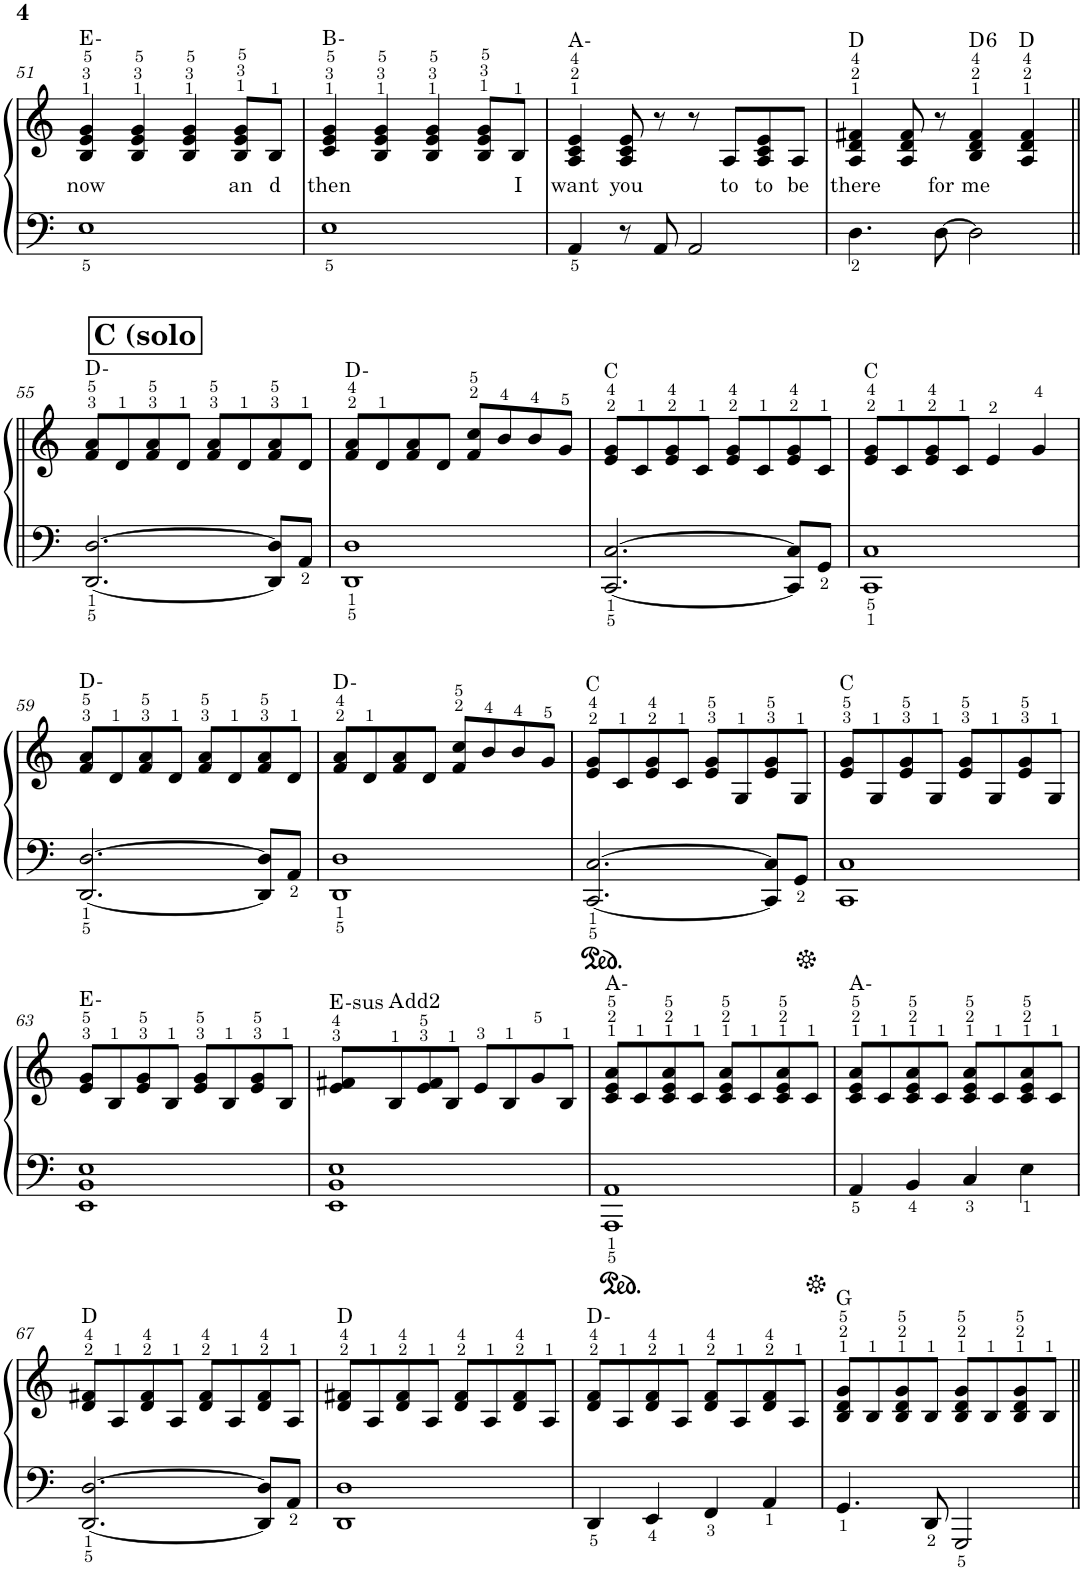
**kern	**kern	**text	**harte
*part1	*part1	*part1	*part1
*staff2	*staff1	*staff1	*
*I"Piano	*	*	*
!!LO:PB:g=z
*clefF4	*clefG2	*	*
*k[]	*k[]	*	*
*M4/4	*M4/4	*	*
=51	=51	=51	=51
!	!	!LO:LY:b	!
1E	4B/ 4e/ 4g/	now	E:min
.	4B/ 4e/ 4g/	.	.
.	4B/ 4e/ 4g/	.	.
!	!	!LO:LY:b	!
.	8B/ 8e/ 8g/L	an	.
!	!	!LO:LY:b	!
.	8B/J	d	.
=52	=52	=52	=52
!	!	!LO:LY:b	!
1E	4c/ 4e/ 4g/	then	B:min
.	4B/ 4e/ 4g/	.	.
.	4B/ 4e/ 4g/	.	.
.	8B/ 8e/ 8g/L	.	.
!	!	!LO:LY:b	!
.	8B/J	I	.
=53	=53	=53	=53
!	!	!LO:LY:b	!
4AA/	4A/ 4c/ 4e/	want	A:min
!	!	!LO:LY:b	!
8r	8A/ 8c/ 8e/	you	.
8AA/	8r	.	.
2AA/	8r	.	.
!	!	!LO:LY:b	!
.	8A/L	to	.
!	!	!LO:LY:b	!
.	8A/ 8c/ 8e/	to	.
!	!	!LO:LY:b	!
.	8A/J	be	.
=54	=54	=54	=54
!	!	!LO:LY:b	!
4.D\	4A/ 4d/ 4f#X/	there	D:maj
.	8A/ 8d/ 8f#/	.	.
!	!	!LO:LY:b	!
[8D\	8r	for	.
!	!	!LO:LY:b	!LO:H:kt=6
2D\]	4B/ 4d/ 4f#/	me	D:maj6
.	4A/ 4d/ 4f#/	.	D:maj
!!LO:LB:g=z
!!LO:REH:place=s1:a:B:cj:fs=14:t=C (solo
=55||	=55||	=55||	=55||
[2.DD/ [2.D/	8f/ 8a/L	.	D:min
.	8d/	.	.
.	8f/ 8a/	.	.
.	8d/J	.	.
.	8f/ 8a/L	.	.
.	8d/	.	.
8DD/] 8D/]L	8f/ 8a/	.	.
8AA/J	8d/J	.	.
=56	=56	=56	=56
1DD 1D	8f/ 8a/L	.	D:min
.	8d/	.	.
.	8f/ 8a/	.	.
.	8d/J	.	.
.	8f/ 8cc/L	.	.
.	8b/	.	.
.	8b/	.	.
.	8g/J	.	.
=57	=57	=57	=57
[2.CC/ [2.C/	8e/ 8g/L	.	C:maj
.	8c/	.	.
.	8e/ 8g/	.	.
.	8c/J	.	.
.	8e/ 8g/L	.	.
.	8c/	.	.
8CC/] 8C/]L	8e/ 8g/	.	.
8GG/J	8c/J	.	.
=58	=58	=58	=58
1CC 1C	8e/ 8g/L	.	C:maj
.	8c/	.	.
.	8e/ 8g/	.	.
.	8c/J	.	.
.	4e/	.	.
.	4g/	.	.
!!LO:LB:g=z
=59	=59	=59	=59
[2.DD/ [2.D/	8f/ 8a/L	.	D:min
.	8d/	.	.
.	8f/ 8a/	.	.
.	8d/J	.	.
.	8f/ 8a/L	.	.
.	8d/	.	.
8DD/] 8D/]L	8f/ 8a/	.	.
8AA/J	8d/J	.	.
=60	=60	=60	=60
1DD 1D	8f/ 8a/L	.	D:min
.	8d/	.	.
.	8f/ 8a/	.	.
.	8d/J	.	.
.	8f/ 8cc/L	.	.
.	8b/	.	.
.	8b/	.	.
.	8g/J	.	.
=61	=61	=61	=61
[2.CC/ [2.C/	8e/ 8g/L	.	C:maj
.	8c/	.	.
.	8e/ 8g/	.	.
.	8c/J	.	.
.	8e/ 8g/L	.	.
.	8G/	.	.
8CC/] 8C/]L	8e/ 8g/	.	.
8GG/J	8G/J	.	.
=62	=62	=62	=62
1CC 1C	8e/ 8g/L	.	C:maj
.	8G/	.	.
.	8e/ 8g/	.	.
.	8G/J	.	.
.	8e/ 8g/L	.	.
.	8G/	.	.
.	8e/ 8g/	.	.
.	8G/J	.	.
!!LO:LB:g=z
=63	=63	=63	=63
1EE 1BB 1E	8e/ 8g/L	.	E:min
.	8B/	.	.
.	8e/ 8g/	.	.
.	8B/J	.	.
.	8e/ 8g/L	.	.
.	8B/	.	.
.	8e/ 8g/	.	.
.	8B/J	.	.
=64	=64	=64	=64
!	!	!	!LO:H:kt=sus
1EE 1BB 1E	8e/ 8f#X/L	.	E:sus4
!	!	!	!LO:H:kt=dd
.	8B/	.	.
.	8e/ 8f#/	.	.
.	8B/J	.	.
.	8e/L	.	.
.	8B/	.	.
.	8g/	.	.
.	8B/J	.	.
=65	=65	=65	=65
1AAA 1AA	8c/ 8e/ 8a/L	.	A:min
.	8c/	.	.
.	8c/ 8e/ 8a/	.	.
.	8c/J	.	.
.	8c/ 8e/ 8a/L	.	.
.	8c/	.	.
.	8c/ 8e/ 8a/	.	.
.	8c/J	.	.
=66	=66	=66	=66
4AA/	8c/ 8e/ 8a/L	.	A:min
.	8c/	.	.
4BB/	8c/ 8e/ 8a/	.	.
.	8c/J	.	.
4C/	8c/ 8e/ 8a/L	.	.
.	8c/	.	.
4E\	8c/ 8e/ 8a/	.	.
.	8c/J	.	.
!!LO:LB:g=z
=67	=67	=67	=67
[2.DD/ [2.D/	8d/ 8f#X/L	.	D:maj
.	8A/	.	.
.	8d/ 8f#/	.	.
.	8A/J	.	.
.	8d/ 8f#/L	.	.
.	8A/	.	.
8DD/] 8D/]L	8d/ 8f#/	.	.
8AA/J	8A/J	.	.
=68	=68	=68	=68
1DD 1D	8d/ 8f#X/L	.	D:maj
.	8A/	.	.
.	8d/ 8f#/	.	.
.	8A/J	.	.
.	8d/ 8f#/L	.	.
.	8A/	.	.
.	8d/ 8f#/	.	.
.	8A/J	.	.
=69	=69	=69	=69
4DD/	8d/ 8f/L	.	D:min
.	8A/	.	.
4EE/	8d/ 8f/	.	.
.	8A/J	.	.
4FF/	8d/ 8f/L	.	.
.	8A/	.	.
4AA/	8d/ 8f/	.	.
.	8A/J	.	.
=70	=70	=70	=70
4.GG/	8B/ 8d/ 8g/L	.	G:maj
.	8B/	.	.
.	8B/ 8d/ 8g/	.	.
8DD/	8B/J	.	.
2GGG/	8B/ 8d/ 8g/L	.	.
.	8B/	.	.
.	8B/ 8d/ 8g/	.	.
.	8B/J	.	.
=||	=||	=||	=||
*-	*-	*-	*-
